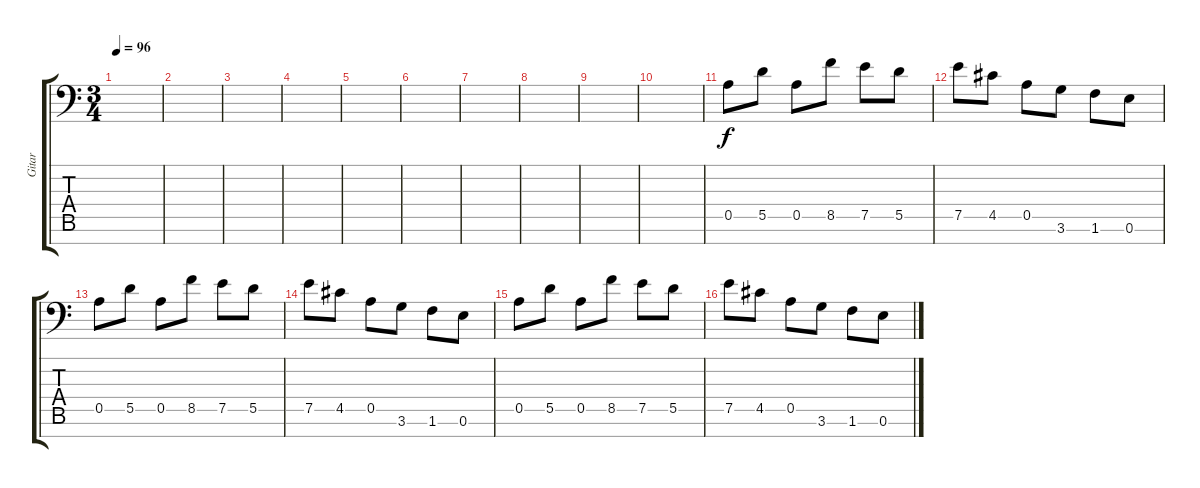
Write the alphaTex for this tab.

\track ("Gitar " "Gitar ") {instrument distortionguitar}
\staff {score tabs}
\tuning (E4 B3 G3 D3 A2 E2 A1) {hide}
\ts (3 4)
\tempo 96
\clef f4
\ks c
|
|
|
|
|
|
|
|
|
|
0.5.8 5.5.8 0.5.8 8.5.8 7.5.8 5.5.8 |
7.5.8 4.5.8 0.5.8 3.6.8 1.6.8 0.6.8 |
0.5.8 5.5.8 0.5.8 8.5.8 7.5.8 5.5.8 |
7.5.8 4.5.8 0.5.8 3.6.8 1.6.8 0.6.8 |
0.5.8 5.5.8 0.5.8 8.5.8 7.5.8 5.5.8 |
7.5.8 4.5.8 0.5.8 3.6.8 1.6.8 0.6.8
